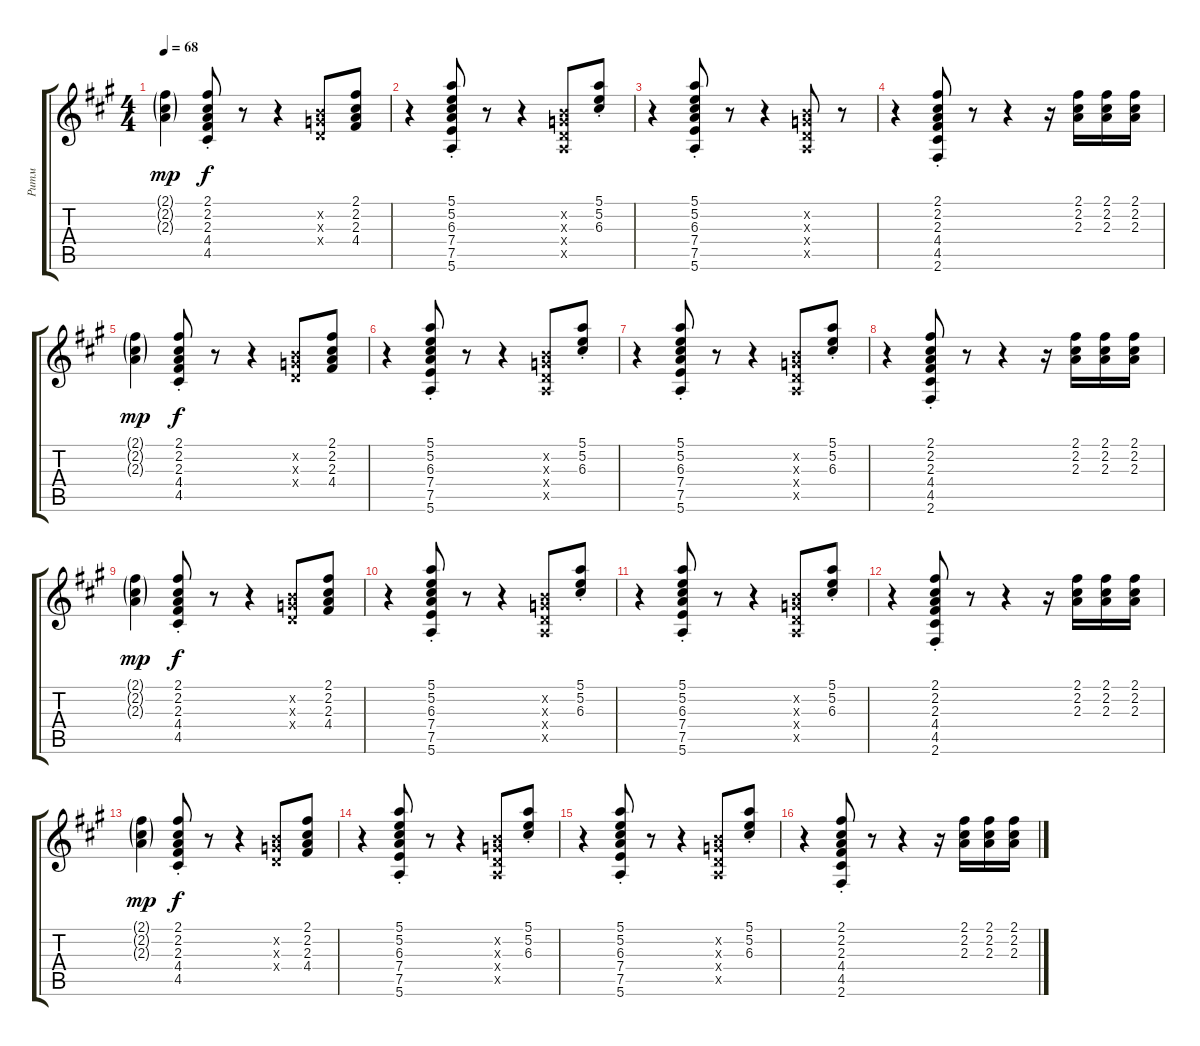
\track ("Ритм" "Ритм") {instrument electricguitarclean}
\staff {score tabs}
\tuning (E4 B3 G3 D3 A2 E2) {hide}
\ts (4 4)
\tempo 68
\clef g2
\ks a
(2.1{g} 2.2{g} 2.3{g}).4{dy mp} (2.1{st} 2.2{st} 2.3{st} 4.4{st} 4.5{st}).8{dy f} r.8 r.4 (0.2{x} 0.3{x} 0.4{x}).8 (2.1 2.2 2.3 4.4).8 |
r.4 (5.1{st} 5.2{st} 6.3{st} 7.4{st} 7.5{st} 5.6{st}).8 r.8 r.4 (0.2{x} 0.3{x} 0.4{x} 0.5{x}).8 (5.1{st} 5.2{st} 6.3{st}).8 |
r.4 (5.1{st} 5.2{st} 6.3{st} 7.4{st} 7.5{st} 5.6{st}).8 r.8 r.4 (0.2{x} 0.3{x} 0.4{x} 0.5{x}).8 r.8 |
r.4 (2.1{st} 2.2{st} 2.3{st} 4.4{st} 4.5{st} 2.6{st}).8 r.8 r.4 r.16 (2.1 2.2 2.3).16 (2.1 2.2 2.3).16 (2.1 2.2 2.3).16 |
(2.1{g} 2.2{g} 2.3{g}).4{dy mp} (2.1{st} 2.2{st} 2.3{st} 4.4{st} 4.5{st}).8{dy f} r.8 r.4 (0.2{x} 0.3{x} 0.4{x}).8 (2.1 2.2 2.3 4.4).8 |
r.4 (5.1{st} 5.2{st} 6.3{st} 7.4{st} 7.5{st} 5.6{st}).8 r.8 r.4 (0.2{x} 0.3{x} 0.4{x} 0.5{x}).8 (5.1{st} 5.2{st} 6.3{st}).8 |
r.4 (5.1{st} 5.2{st} 6.3{st} 7.4{st} 7.5{st} 5.6{st}).8 r.8 r.4 (0.2{x} 0.3{x} 0.4{x} 0.5{x}).8 (5.1{st} 5.2{st} 6.3{st}).8 |
r.4 (2.1{st} 2.2{st} 2.3{st} 4.4{st} 4.5{st} 2.6{st}).8 r.8 r.4 r.16 (2.1 2.2 2.3).16 (2.1 2.2 2.3).16 (2.1 2.2 2.3).16 |
(2.1{g} 2.2{g} 2.3{g}).4{dy mp} (2.1{st} 2.2{st} 2.3{st} 4.4{st} 4.5{st}).8{dy f} r.8 r.4 (0.2{x} 0.3{x} 0.4{x}).8 (2.1 2.2 2.3 4.4).8 |
r.4 (5.1{st} 5.2{st} 6.3{st} 7.4{st} 7.5{st} 5.6{st}).8 r.8 r.4 (0.2{x} 0.3{x} 0.4{x} 0.5{x}).8 (5.1{st} 5.2{st} 6.3{st}).8 |
r.4 (5.1{st} 5.2{st} 6.3{st} 7.4{st} 7.5{st} 5.6{st}).8 r.8 r.4 (0.2{x} 0.3{x} 0.4{x} 0.5{x}).8 (5.1{st} 5.2{st} 6.3{st}).8 |
r.4 (2.1{st} 2.2{st} 2.3{st} 4.4{st} 4.5{st} 2.6{st}).8 r.8 r.4 r.16 (2.1 2.2 2.3).16 (2.1 2.2 2.3).16 (2.1 2.2 2.3).16 |
(2.1{g} 2.2{g} 2.3{g}).4{dy mp} (2.1{st} 2.2{st} 2.3{st} 4.4{st} 4.5{st}).8{dy f} r.8 r.4 (0.2{x} 0.3{x} 0.4{x}).8 (2.1 2.2 2.3 4.4).8 |
r.4 (5.1{st} 5.2{st} 6.3{st} 7.4{st} 7.5{st} 5.6{st}).8 r.8 r.4 (0.2{x} 0.3{x} 0.4{x} 0.5{x}).8 (5.1{st} 5.2{st} 6.3{st}).8 |
r.4 (5.1{st} 5.2{st} 6.3{st} 7.4{st} 7.5{st} 5.6{st}).8 r.8 r.4 (0.2{x} 0.3{x} 0.4{x} 0.5{x}).8 (5.1{st} 5.2{st} 6.3{st}).8 |
r.4 (2.1{st} 2.2{st} 2.3{st} 4.4{st} 4.5{st} 2.6{st}).8 r.8 r.4 r.16 (2.1 2.2 2.3).16 (2.1 2.2 2.3).16 (2.1 2.2 2.3).16
